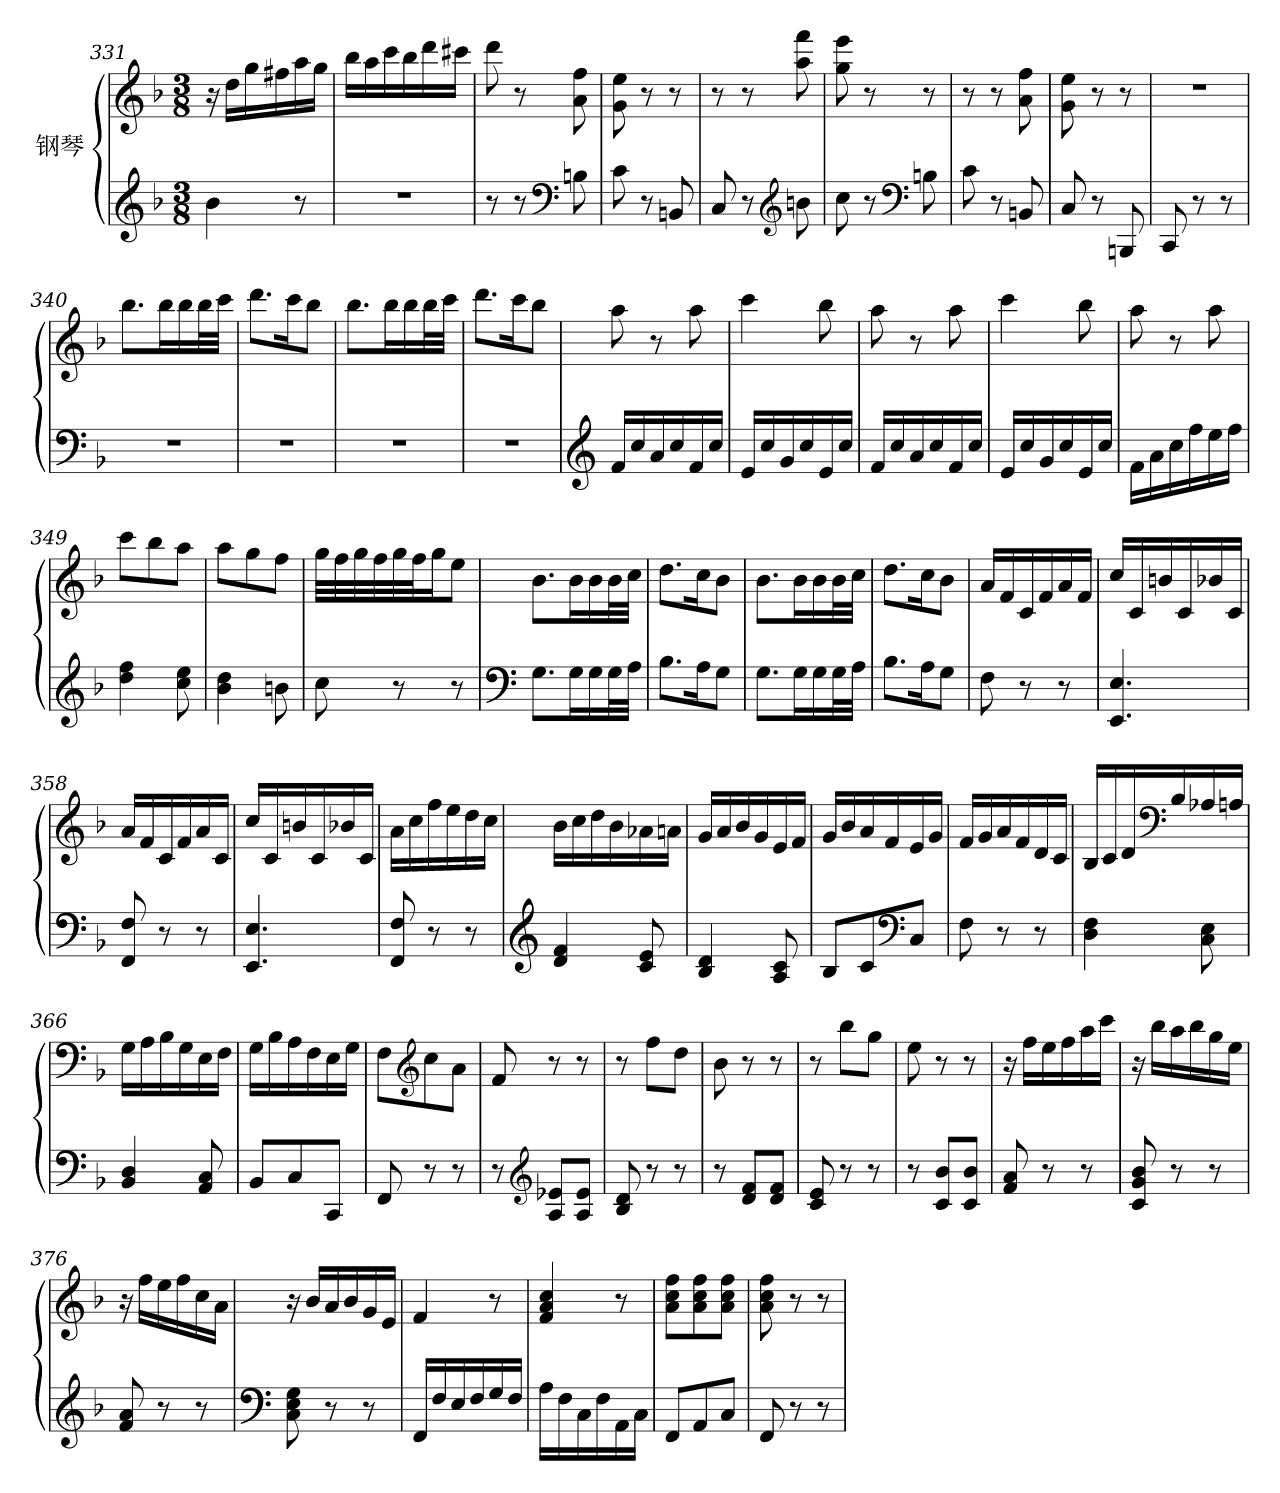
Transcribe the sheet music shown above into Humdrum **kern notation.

**kern	**kern
*part2	*part1
*staff2	*staff1
*I"钢琴	*I"钢琴
*clefG2	*clefG2
*k[b-]	*k[b-]
*M3/8	*M3/8
=331	=331
4b-\	16r
.	16dd\LL
.	16gg\
.	16ff#X\
8r	16aa\
.	16gg\JJ
=332	=332
4.r	16bb-\LL
.	16aa\
.	16ccc\
.	16bb-\
.	16ddd\
.	16ccc#X\JJ
=333	=333
8r	8ddd\
8r	8r
*clefF4	*
8Bn\	8a\ 8ff\
=334	=334
8c\	8g\ 8ee\
8r	8r
8BBn/	8r
!!LO:LB:g=z
=335	=335
8C/	8r
8r	8r
*clefG2	*
8bn\	8aa\ 8fff\
=336	=336
8cc\	8gg\ 8eee\
8r	8r
*clefF4	*
8Bn\	8r
=337	=337
8c\	8r
8r	8r
8BBn/	8a\ 8ff\
=338	=338
8C/	8g\ 8ee\
8r	8r
8BBBn/	8r
=339	=339
8CC/	4.r
8r	.
8r	.
=340	=340
4.r	8.bb-\L
.	16bb-\L
.	16bb-\
.	32bb-\L
.	32ccc\JJJ
=341	=341
4.r	8.ddd\L
.	16ccc\K
.	8bb-\J
!!LO:PB:g=z
=342	=342
4.r	8.bb-\L
.	16bb-\L
.	16bb-\
.	32bb-\L
.	32ccc\JJJ
=343	=343
4.r	8.ddd\L
.	16ccc\K
.	8bb-\J
=344	=344
*clefG2	*
16f/LL	8aa\
16cc/	.
16a/	8r
16cc/	.
16f/	8aa\
16cc/JJ	.
=345	=345
16e/LL	4ccc\
16cc/	.
16g/	.
16cc/	.
16e/	8bb-\
16cc/JJ	.
=346	=346
16f/LL	8aa\
16cc/	.
16a/	8r
16cc/	.
16f/	8aa\
16cc/JJ	.
=347	=347
16e/LL	4ccc\
16cc/	.
16g/	.
16cc/	.
16e/	8bb-\
16cc/JJ	.
!!LO:LB:g=z
=348	=348
16f\LL	8aa\
16a\	.
16cc\	8r
16ff\	.
16ee\	8aa\
16ff\JJ	.
=349	=349
4dd\ 4ff\	8ccc\L
.	8bb-\
8cc\ 8ee\	8aa\J
=350	=350
4b-\ 4dd\	8aa\L
.	8gg\
8bn\	8ff\J
=351	=351
8cc\	32gg\LLL
.	32ff\
.	32gg\
.	32ff\
8r	32gg\
.	32ff\J
.	16gg\J
8r	8ee\J
=352	=352
*clefF4	*
8.G\L	8.b-\L
16G\L	16b-\L
16G\	16b-\
32G\L	32b-\L
32A\JJJ	32cc\JJJ
=353	=353
8.B-\L	8.dd\L
16A\K	16cc\K
8G\J	8b-\J
=354	=354
8.G\L	8.b-\L
16G\L	16b-\L
16G\	16b-\
32G\L	32b-\L
32A\JJJ	32cc\JJJ
!!LO:LB:g=z
=355	=355
8.B-\L	8.dd\L
16A\K	16cc\K
8G\J	8b-\J
=356	=356
8F\	16a/LL
.	16f/
8r	16c/
.	16f/
8r	16a/
.	16f/JJ
=357	=357
4.EE/ 4.E/	16cc/LL
.	16c/
.	16bn/
.	16c/
.	16b-X/
.	16c/JJ
=358	=358
8FF/ 8F/	16a/LL
.	16f/
8r	16c/
.	16f/
8r	16a/
.	16c/JJ
=359	=359
4.EE/ 4.E/	16cc/LL
.	16c/
.	16bn/
.	16c/
.	16b-X/
.	16c/JJ
=360	=360
8FF/ 8F/	16a\LL
.	16cc\
8r	16ff\
.	16ee\
8r	16dd\
.	16cc\JJ
!!LO:LB:g=z
=361	=361
*clefG2	*
4d/ 4f/	16b-\LL
.	16cc\
.	16dd\
.	16b-\
8c/ 8e/	16a-X\
.	16an\JJ
=362	=362
4B-/ 4d/	16g/LL
.	16a/
.	16b-/
.	16g/
8A/ 8c/	16e/
.	16f/JJ
=363	=363
8B-/L	16g/LL
.	16b-/
8c/	16a/
.	16f/
*clefF4	*
8C/J	16e/
.	16g/JJ
=364	=364
8F\	16f/LL
.	16g/
8r	16a/
.	16f/
8r	16d/
.	16c/JJ
=365	=365
4D\ 4F\	16B-/LL
.	16c/
.	16d/
*	*clefF4
.	16B-/
8C\ 8E\	16A-X/
.	16An/JJ
!!LO:LB:g=z
=366	=366
4BB-/ 4D/	16G\LL
.	16A\
.	16B-\
.	16G\
8AA/ 8C/	16E\
.	16F\JJ
=367	=367
8BB-/L	16G\LL
.	16B-\
8C/	16A\
.	16F\
8CC/J	16E\
.	16G\JJ
=368	=368
8FF/	8F\L
*	*clefG2
8r	8cc\
8r	8a\J
=369	=369
8r	8f/
*clefG2	*
8A/ 8e-X/L	8r
8A/ 8e-/J	8r
=370	=370
8B-/ 8d/	8r
8r	8ff\L
8r	8dd\J
=371	=371
8r	8b-\
8d/ 8f/L	8r
8d/ 8f/J	8r
=372	=372
8c/ 8e/	8r
8r	8bb-\L
8r	8gg\J
!!LO:LB:g=z
=373	=373
8r	8ee\
8c/ 8b-/L	8r
8c/ 8b-/J	8r
=374	=374
8f/ 8a/	16r
.	16ff\LL
8r	16ee\
.	16ff\
8r	16aa\
.	16ccc\JJ
=375	=375
8c/ 8g/ 8b-/	16r
.	16bb-\LL
8r	16aa\
.	16bb-\
8r	16gg\
.	16ee\JJ
=376	=376
8f/ 8a/	16r
.	16ff\LL
8r	16ee\
.	16ff\
8r	16cc\
.	16a\JJ
=377	=377
*clefF4	*
8C\ 8E\ 8G\	16r
.	16b-/LL
8r	16a/
.	16b-/
8r	16g/
.	16e/JJ
=378	=378
16FF/LL	4f/
16F/	.
16E/	.
16F/	.
16G/	8r
16F/JJ	.
!!LO:PB:g=z
=379	=379
16A\LL	4f/ 4a/ 4cc/
16F\	.
16C\	.
16F\	.
16AA\	8r
16C\JJ	.
=380	=380
8FF/L	8a\ 8cc\ 8ff\L
8AA/	8a\ 8cc\ 8ff\
8C/J	8a\ 8cc\ 8ff\J
=381	=381
8FF/	8a\ 8cc\ 8ff\
8r	8r
8r	8r
=	=
*-	*-
